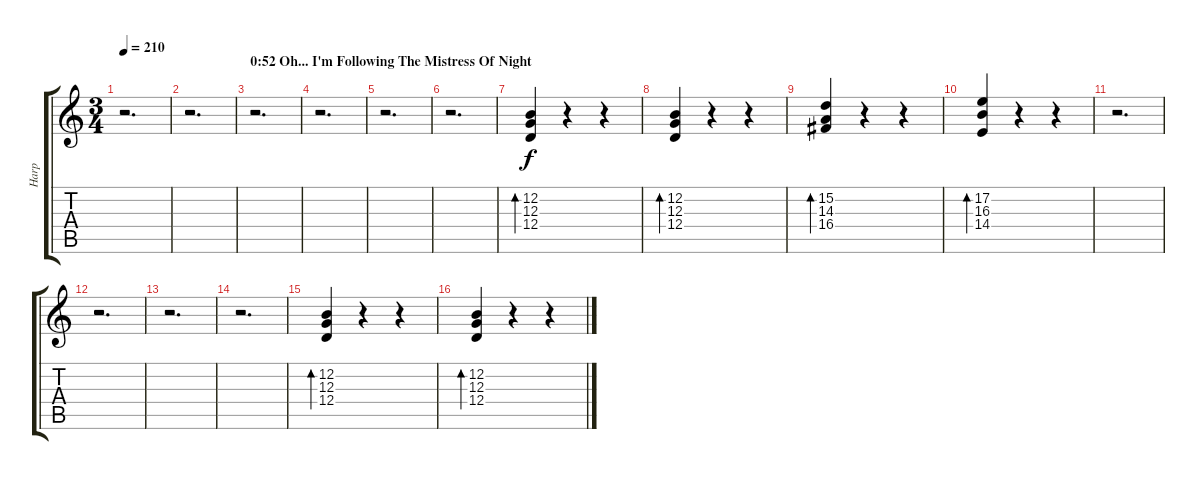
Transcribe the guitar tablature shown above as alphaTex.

\track ("Harp" "Harp") {instrument orchestralharp}
\staff {score tabs}
\tuning (E4 B3 G3 D3 A2 E2) {hide}
\ts (3 4)
\tempo 210
\clef g2
\ks c
r.2{d dy f} |
r.2{d} |
\section ("" "0:52 Oh... I'm Following The Mistress Of Night")
r.2{d} |
r.2{d} |
r.2{d} |
r.2{d} |
(12.2 12.3 12.4).4{bd 240} r.4 r.4 |
(12.2 12.3 12.4).4{bd 240} r.4 r.4 |
(15.2 14.3 16.4).4{bd 240} r.4 r.4 |
(17.2 16.3 14.4).4{bd 240} r.4 r.4 |
r.2{d} |
r.2{d} |
r.2{d} |
r.2{d} |
(12.2 12.3 12.4).4{bd 240} r.4 r.4 |
(12.2 12.3 12.4).4{bd 240} r.4 r.4
